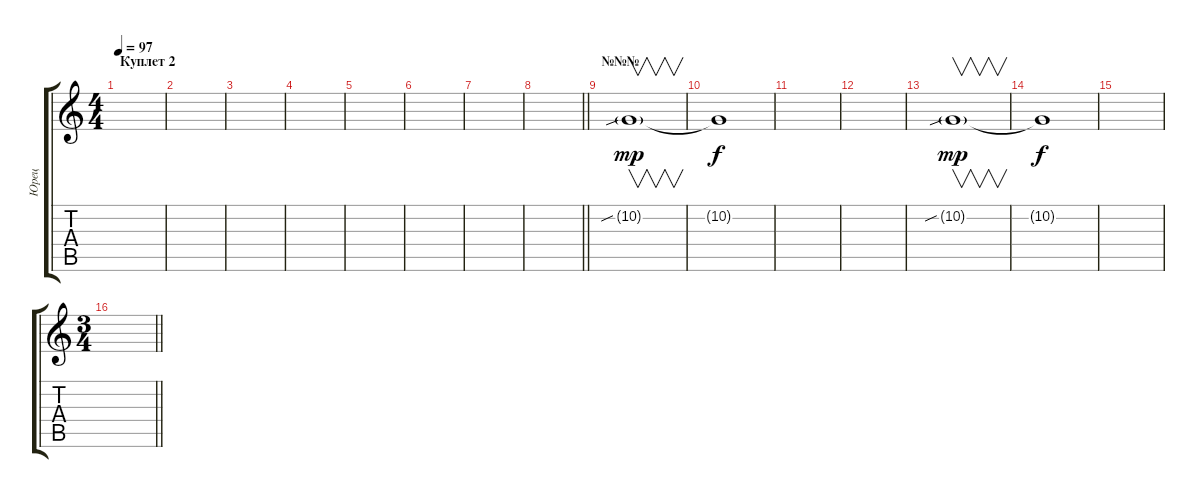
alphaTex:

\track ("Юрец" "Юрец") {instrument stringensemble1}
\staff {score tabs}
\tuning (D4 A3 F3 C3 G2 C2) {hide}
\ts (4 4)
\section ("" "Куплет 2")
\tempo 97
\clef g2
\ks c
|
|
|
|
|
|
|
\barLineRight lightlight
|
\section ("" "№№№")
10.2{sib g}.1{v dy mp} |
10.2{t}.1{dy f} |
|
|
10.2{sib g}.1{v dy mp} |
10.2{t}.1{dy f} |
|
\ts (3 4)
\barLineRight lightlight
